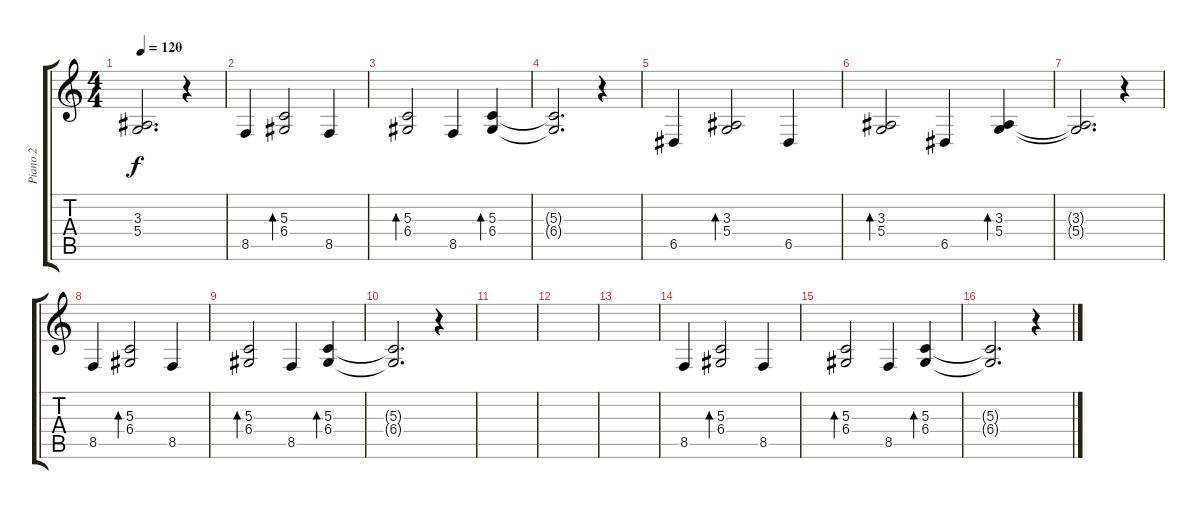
\track ("Piano 2" "Piano 2") {instrument acousticgrandpiano}
\staff {score tabs}
\tuning (E4 B3 G3 D3 A2 E2) {hide}
\ts (4 4)
\tempo 120
\clef g2
\ks c
(3.3{t} 5.4{t}).2{d dy f} r.4 |
8.5.4 (5.3 6.4).2{bd 120} 8.5.4 |
(5.3 6.4).2{bd 120} 8.5.4 (5.3 6.4).4{bd 120} |
(5.3{t} 6.4{t}).2{d} r.4 |
6.5.4 (3.3 5.4).2{bd 120} 6.5.4 |
(3.3 5.4).2{bd 120} 6.5.4 (3.3 5.4).4{bd 120} |
(3.3{t} 5.4{t}).2{d} r.4 |
8.5.4 (5.3 6.4).2{bd 120} 8.5.4 |
(5.3 6.4).2{bd 120} 8.5.4 (5.3 6.4).4{bd 120} |
(5.3{t} 6.4{t}).2{d} r.4 |
|
|
|
8.5.4{volume 5} (5.3 6.4).2{bd 120} 8.5.4 |
(5.3 6.4).2{bd 120} 8.5.4 (5.3 6.4).4{bd 120} |
(5.3{t} 6.4{t}).2{d} r.4
